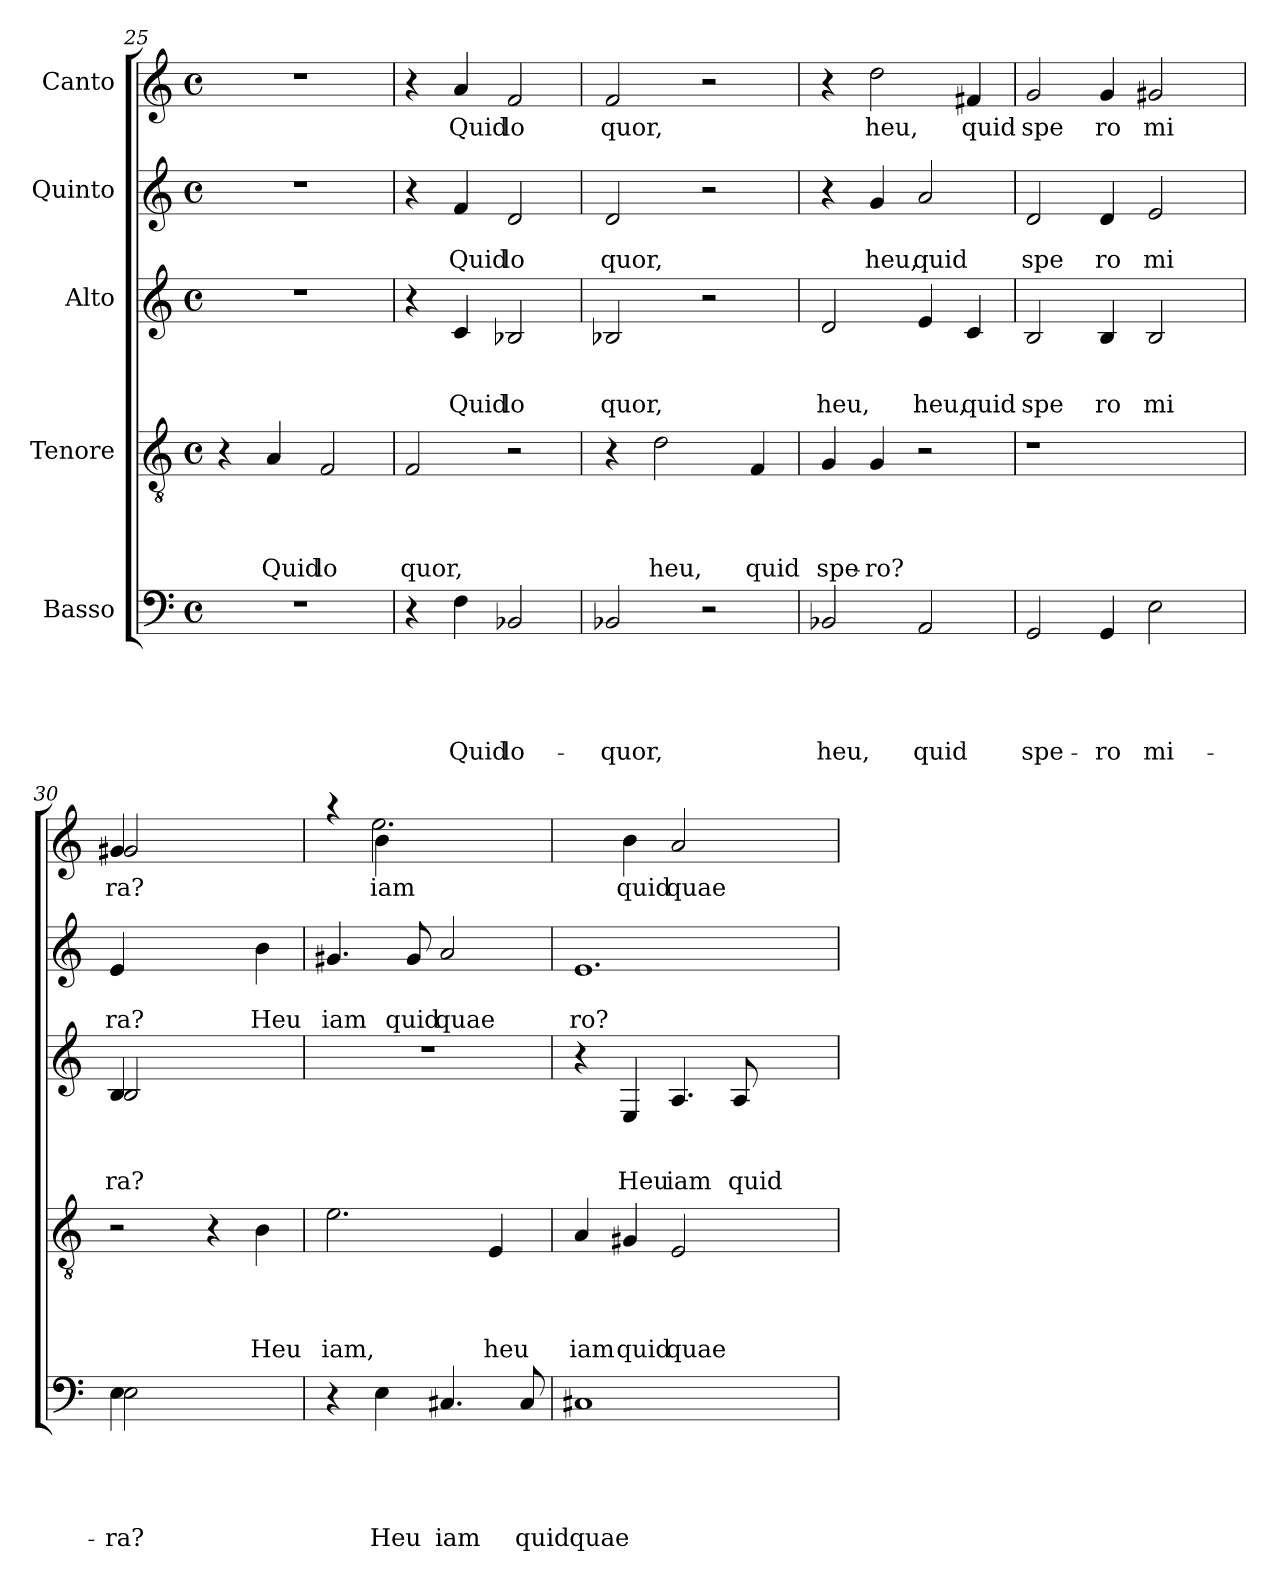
**kern	**text	**text	**text	**text	**text	**kern	**text	**text	**text	**text	**kern	**text	**text	**text	**kern	**text	**text	**kern	**text
*part5	*part5	*part5	*part5	*part5	*part5	*part4	*part4	*part4	*part4	*part4	*part3	*part3	*part3	*part3	*part2	*part2	*part2	*part1	*part1
*staff5	*staff5	*staff5	*staff5	*staff5	*staff5	*staff4	*staff4	*staff4	*staff4	*staff4	*staff3	*staff3	*staff3	*staff3	*staff2	*staff2	*staff2	*staff1	*staff1
*I"Basso	*	*	*	*	*	*I"Tenore	*	*	*	*	*I"Alto	*	*	*	*I"Quinto	*	*	*I"Canto	*
*clefF4	*	*	*	*	*	*clefGv2	*	*	*	*	*clefG2	*	*	*	*clefG2	*	*	*clefG2	*
*k[]	*	*	*	*	*	*k[]	*	*	*	*	*k[]	*	*	*	*k[]	*	*	*k[]	*
*C:	*	*	*	*	*	*C:	*	*	*	*	*C:	*	*	*	*C:	*	*	*C:	*
*M4/4	*	*	*	*	*	*M4/4	*	*	*	*	*M4/4	*	*	*	*M4/4	*	*	*M4/4	*
*met(c)	*	*	*	*	*	*met(c)	*	*	*	*	*met(c)	*	*	*	*met(c)	*	*	*met(c)	*
=25	=25	=25	=25	=25	=25	=25	=25	=25	=25	=25	=25	=25	=25	=25	=25	=25	=25	=25	=25
1r	.	.	.	.	.	4r	.	.	.	.	1r	.	.	.	1r	.	.	1r	.
!	!	!	!	!	!	!	!	!	!	!LO:LY:b	!	!	!	!	!	!	!	!	!
.	.	.	.	.	.	4A/	.	.	.	Quid	.	.	.	.	.	.	.	.	.
!	!	!	!	!	!	!	!	!	!	!LO:LY:b	!	!	!	!	!	!	!	!	!
.	.	.	.	.	.	2F/	.	.	.	lo	.	.	.	.	.	.	.	.	.
!!LO:PB:g=z
=26	=26	=26	=26	=26	=26	=26	=26	=26	=26	=26	=26	=26	=26	=26	=26	=26	=26	=26	=26
!	!	!	!	!	!	!	!	!	!	!LO:LY:b	!	!	!	!	!	!	!	!	!
4r	.	.	.	.	.	2F/	.	.	.	quor,	4r	.	.	.	4r	.	.	4r	.
!	!	!	!	!	!LO:LY:b	!	!	!	!	!	!	!	!	!LO:LY:b	!	!	!LO:LY:b	!	!LO:LY:b
4F\	.	.	.	.	Quid	.	.	.	.	.	4c/	.	.	Quid	4f/	.	Quid	4a/	Quid
!	!	!	!	!	!LO:LY:b	!	!	!	!	!	!	!	!	!LO:LY:b	!	!	!LO:LY:b	!	!LO:LY:b
2BB-X/	.	.	.	.	lo-	2r	.	.	.	.	2B-X/	.	.	lo	2d/	.	lo	2f/	lo
=27	=27	=27	=27	=27	=27	=27	=27	=27	=27	=27	=27	=27	=27	=27	=27	=27	=27	=27	=27
!	!	!	!	!	!LO:LY:b	!	!	!	!	!	!	!	!	!LO:LY:b	!	!	!LO:LY:b	!	!LO:LY:b
2BB-X/	.	.	.	.	-quor,	4r	.	.	.	.	2B-X/	.	.	quor,	2d/	.	quor,	2f/	quor,
!	!	!	!	!	!	!	!	!	!	!LO:LY:b	!	!	!	!	!	!	!	!	!
.	.	.	.	.	.	2d\	.	.	.	heu,	.	.	.	.	.	.	.	.	.
2r	.	.	.	.	.	.	.	.	.	.	2r	.	.	.	2r	.	.	2r	.
!	!	!	!	!	!	!	!	!	!	!LO:LY:b	!	!	!	!	!	!	!	!	!
.	.	.	.	.	.	4F/	.	.	.	quid	.	.	.	.	.	.	.	.	.
=28	=28	=28	=28	=28	=28	=28	=28	=28	=28	=28	=28	=28	=28	=28	=28	=28	=28	=28	=28
!	!	!	!	!	!LO:LY:b	!	!	!	!	!LO:LY:b	!	!	!	!LO:LY:b	!	!	!	!	!
2BB-X/	.	.	.	.	heu,	4G/	.	.	.	spe-	2d/	.	.	heu,	4r	.	.	4r	.
!	!	!	!	!	!	!	!	!	!	!LO:LY:b	!	!	!	!	!	!	!LO:LY:b	!	!LO:LY:b
.	.	.	.	.	.	4G/	.	.	.	-ro?	.	.	.	.	4g/	.	heu,	2dd\	heu,
!	!	!	!	!	!LO:LY:b	!	!	!	!	!	!	!	!	!LO:LY:b	!	!	!LO:LY:b	!	!
2AA/	.	.	.	.	quid	2r	.	.	.	.	4e/	.	.	heu,	2a/	.	quid	.	.
!	!	!	!	!	!	!	!	!	!	!	!	!	!	!LO:LY:b	!	!	!	!	!LO:LY:b
.	.	.	.	.	.	.	.	.	.	.	4c/	.	.	quid	.	.	.	4f#X/	quid
=29	=29	=29	=29	=29	=29	=29	=29	=29	=29	=29	=29	=29	=29	=29	=29	=29	=29	=29	=29
!	!	!	!	!	!LO:LY:b	!LO:N:vis=1	!	!	!	!	!	!	!	!LO:LY:b	!	!	!LO:LY:b	!	!LO:LY:b
2GG/	.	.	.	.	spe-	1r	.	.	.	.	2B/	.	.	spe	2d/	.	spe	2g/	spe
!	!	!	!	!	!LO:LY:b	!	!	!	!	!	!	!	!	!LO:LY:b	!	!	!LO:LY:b	!	!LO:LY:b
4GG/	.	.	.	.	-ro	.	.	.	.	.	4B/	.	.	ro	4d/	.	ro	4g/	ro
!	!	!	!	!	!LO:LY:b	!	!	!	!	!	!	!	!	!LO:LY:b	!	!	!LO:LY:b	!	!LO:LY:b
2E\	.	.	.	.	mi-	.	.	.	.	.	2B/	.	.	mi	2e/	.	mi	2g#X/	mi
.	.	.	.	.	.	4ryy	.	.	.	.	.	.	.	.	.	.	.	.	.
=30	=30	=30	=30	=30	=30	=30	=30	=30	=30	=30	=30	=30	=30	=30	=30	=30	=30	=30	=30
!	!	!	!	!	!LO:LY:b	!	!	!	!	!	!	!	!	!	!	!	!	!	!
*^	*	*	*	*	*	*	*	*	*	*	*	*	*	*	*	*	*	*	*
!	!	!	!	!	!	!LO:LY:b	!	!	!	!	!	!	!	!	!LO:LY:b	!	!	!	!	!
*	*	*	*	*	*	*	*	*	*	*	*	*^	*	*	*	*	*	*	*	*
!	!	!	!	!	!	!	!	!	!	!	!	!	!	!	!	!LO:LY:b	!	!	!LO:LY:b	!	!
*	*	*	*	*	*	*	*	*	*	*	*	*	*	*	*	*	*^	*	*	*	*
!	!	!	!	!	!	!	!	!	!	!	!	!	!	!	!	!	!	!	!	!LO:LY:b	!	!LO:LY:b
*	*	*	*	*	*	*	*	*	*	*	*	*	*	*	*	*	*	*	*	*	*^	*
!	!	!	!	!	!	!	!	!	!	!	!	!	!	!	!	!	!	!	!	!	!	!	!LO:LY:b
4E\	2E\	.	.	.	.	-ra?	2r	.	.	.	.	4B/	2B/	.	.	ra?	4e/	4e/	.	ra?	4g#X/	2g#/	ra?
2ryy	.	.	.	.	.	.	.	.	.	.	.	2ryy	.	.	.	.	2.ryy	2ryy	.	.	2ryy	.	.
.	2ryy	.	.	.	.	.	4r	.	.	.	.	.	2ryy	.	.	.	.	.	.	.	.	2ryy	.
!	!	!	!	!	!	!	!	!	!	!	!LO:LY:b	!	!	!	!	!	!	!	!	!LO:LY:b	!	!	!
4ryy	.	.	.	.	.	.	4B\	.	.	.	Heu	4ryy	.	.	.	.	.	4b\	.	Heu	4ryy	.	.
*v	*v	*	*	*	*	*	*	*	*	*	*	*v	*v	*	*	*	*	*	*	*	*	*	*
!!LO:LB:g=z	!!
=31	=31	=31	=31	=31	=31	=31	=31	=31	=31	=31	=31	=31	=31	=31	=31	=31	=31	=31	=31	=31	=31
!	!	!	!	!	!	!	!	!	!	!LO:LY:b	!	!	!	!	!	!	!	!LO:LY:b	!	!	!
*	*	*	*	*	*	*	*	*	*	*	*	*	*	*	*v	*v	*	*	*	*	*
4r	.	.	.	.	.	2.e\	.	.	.	iam,	1r	.	.	.	4.g#X/	.	iam	4raa	4ryy	.
!	!	!	!	!	!LO:LY:b	!	!	!	!	!	!	!	!	!	!	!	!	!	!	!LO:LY:b
!	!	!	!	!	!	!	!	!	!	!	!	!	!	!	!	!	!	!	!	!LO:LY:b
4E\	.	.	.	.	Heu	.	.	.	.	.	.	.	.	.	.	.	.	4b\	2.ee\	iam
!	!	!	!	!	!	!	!	!	!	!	!	!	!	!	!	!	!LO:LY:b	!	!	!
.	.	.	.	.	.	.	.	.	.	.	.	.	.	.	8g#/	.	quid	.	.	.
!	!	!	!	!	!LO:LY:b	!	!	!	!	!	!	!	!	!	!	!	!LO:LY:b	!	!	!
4.C#X/	.	.	.	.	iam	.	.	.	.	.	.	.	.	.	2a/	.	quae	2ryy	.	.
!	!	!	!	!	!	!	!	!	!	!LO:LY:b	!	!	!	!	!	!	!	!	!	!
.	.	.	.	.	.	4E/	.	.	.	heu	.	.	.	.	.	.	.	.	.	.
!	!	!	!	!	!LO:LY:b	!	!	!	!	!	!	!	!	!	!	!	!	!	!	!
8C#/	.	.	.	.	quid	.	.	.	.	.	.	.	.	.	.	.	.	.	.	.
*	*	*	*	*	*	*	*	*	*	*	*	*	*	*	*	*	*	*v	*v	*
=32	=32	=32	=32	=32	=32	=32	=32	=32	=32	=32	=32	=32	=32	=32	=32	=32	=32	=32	=32
!	!	!	!	!	!LO:LY:b	!	!	!	!	!LO:LY:b	!	!	!	!	!	!	!LO:LY:b	!	!
1C#X	.	.	.	.	quae-	4A/	.	.	.	iam	4r	.	.	.	1.e	.	ro?	4ryy	.
!	!	!	!	!	!	!	!	!	!	!LO:LY:b	!	!	!	!LO:LY:b	!	!	!	!	!LO:LY:b
.	.	.	.	.	.	4G#X/	.	.	.	quid	4E/	.	.	Heu	.	.	.	4b\	quid
!	!	!	!	!	!	!	!	!	!	!LO:LY:b	!	!	!	!LO:LY:b	!	!	!	!	!LO:LY:b
.	.	.	.	.	.	2E/	.	.	.	quae-	4.A/	.	.	iam	.	.	.	2a/	quae
!	!	!	!	!	!	!	!	!	!	!	!	!	!	!LO:LY:b	!	!	!	!	!
.	.	.	.	.	.	.	.	.	.	.	8A/	.	.	quid	.	.	.	.	.
2ryy	.	.	.	.	.	2ryy	.	.	.	.	2ryy	.	.	.	.	.	.	2ryy	.
=	=	=	=	=	=	=	=	=	=	=	=	=	=	=	=	=	=	=	=
*-	*-	*-	*-	*-	*-	*-	*-	*-	*-	*-	*-	*-	*-	*-	*-	*-	*-	*-	*-
